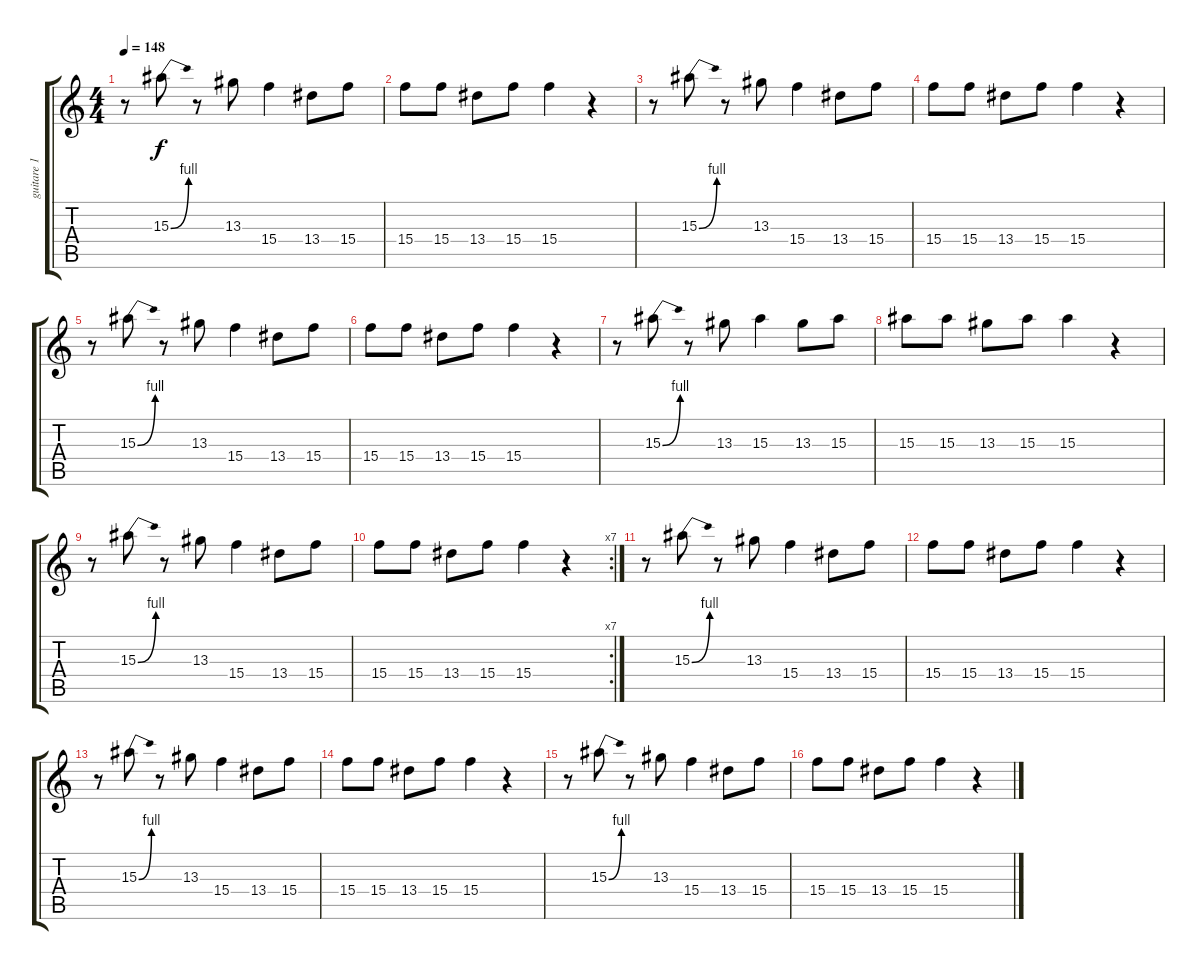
\track ("guitare 1" "guitare 1") {instrument electricguitarclean}
\staff {score tabs}
\tuning (E4 B3 G3 D3 A2 E2) {hide}
\ts (4 4)
\tempo 148
\clef g2
\ks c
r.8{dy f} 15.3{be (bend 0 0 60 4)}.8 r.8 13.3.8 15.4.4 13.4.8 15.4.8 |
15.4.8 15.4.8 13.4.8 15.4.8 15.4.4 r.4 |
r.8 15.3{be (bend 0 0 60 4)}.8 r.8 13.3.8 15.4.4 13.4.8 15.4.8 |
15.4.8 15.4.8 13.4.8 15.4.8 15.4.4 r.4 |
r.8 15.3{be (bend 0 0 60 4)}.8 r.8 13.3.8 15.4.4 13.4.8 15.4.8 |
15.4.8 15.4.8 13.4.8 15.4.8 15.4.4 r.4 |
r.8 15.3{be (bend 0 0 60 4)}.8 r.8 13.3.8 15.3.4 13.3.8 15.3.8 |
15.3.8 15.3.8 13.3.8 15.3.8 15.3.4 r.4 |
r.8 15.3{be (bend 0 0 60 4)}.8 r.8 13.3.8 15.4.4 13.4.8 15.4.8 |
\rc 7
15.4.8 15.4.8 13.4.8 15.4.8 15.4.4 r.4 |
r.8 15.3{be (bend 0 0 60 4)}.8 r.8 13.3.8 15.4.4 13.4.8 15.4.8 |
15.4.8 15.4.8 13.4.8 15.4.8 15.4.4 r.4 |
r.8 15.3{be (bend 0 0 60 4)}.8 r.8 13.3.8 15.4.4 13.4.8 15.4.8 |
15.4.8 15.4.8 13.4.8 15.4.8 15.4.4 r.4 |
r.8 15.3{be (bend 0 0 60 4)}.8 r.8 13.3.8 15.4.4 13.4.8 15.4.8 |
15.4.8 15.4.8 13.4.8 15.4.8 15.4.4 r.4
